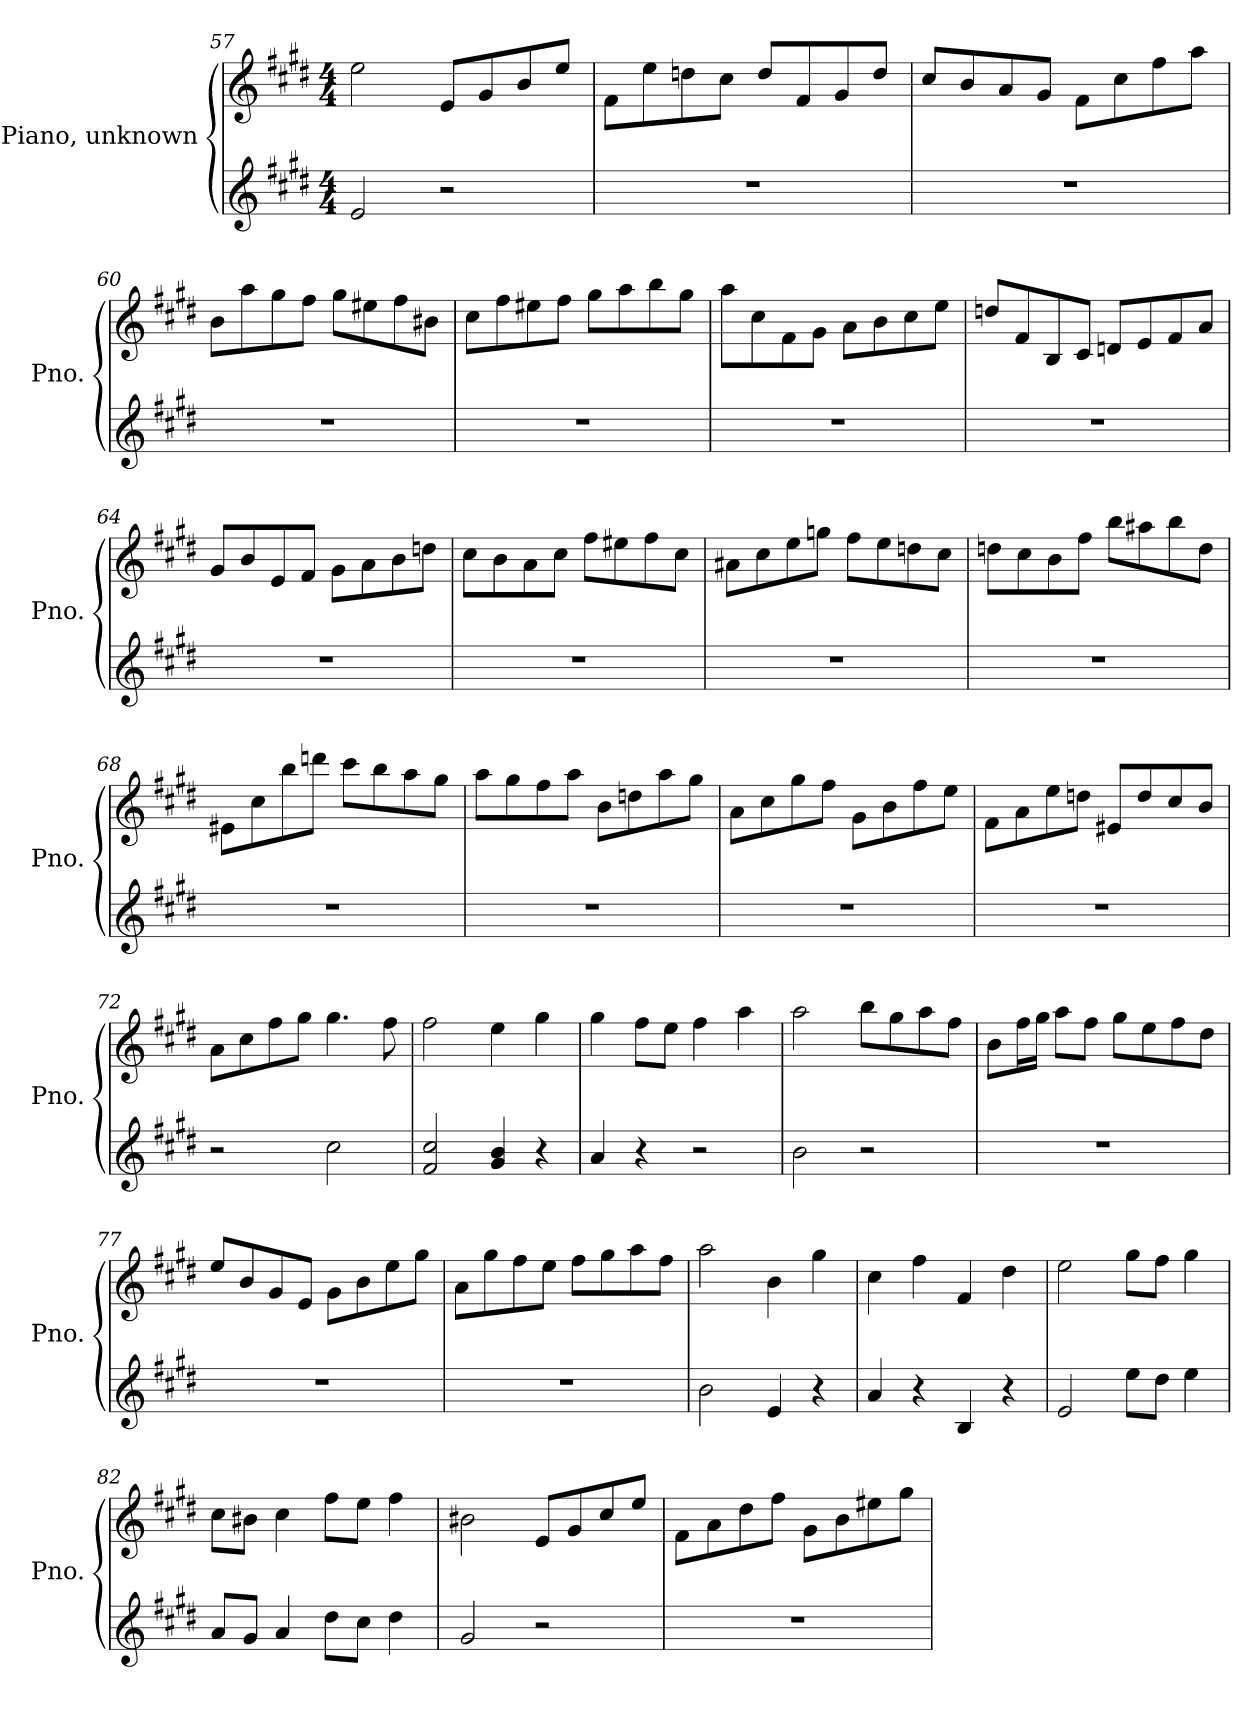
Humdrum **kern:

**kern	**kern
*part1	*part1
*staff2	*staff1
*I"Piano, unknown	*
*I'Pno.	*
*clefG2	*clefG2
*k[f#c#g#d#]	*k[f#c#g#d#]
*M4/4	*M4/4
=57	=57
2e/	2ee\
2r	8e/L
.	8g#/
.	8b/
.	8ee/J
=58	=58
1r	8f#\L
.	8ee\
.	8ddn\
.	8cc#\J
.	8dd/L
.	8f#/
.	8g#/
.	8dd/J
=59	=59
1r	8cc#/L
.	8b/
.	8a/
.	8g#/J
.	8f#\L
.	8cc#\
.	8ff#\
.	8aa\J
=60	=60
1r	8b\L
.	8aa\
.	8gg#\
.	8ff#\J
.	8gg#\L
.	8ee#X\
.	8ff#\
.	8b#X\J
!!LO:LB:g=z
=61	=61
1r	8cc#\L
.	8ff#\
.	8ee#X\
.	8ff#\J
.	8gg#\L
.	8aa\
.	8bb\
.	8gg#\J
=62	=62
1r	8aa\L
.	8cc#\
.	8f#\
.	8g#\J
.	8a\L
.	8b\
.	8cc#\
.	8ee\J
=63	=63
1r	8ddn/L
.	8f#/
.	8B/
.	8c#/J
.	8dn/L
.	8e/
.	8f#/
.	8a/J
=64	=64
1r	8g#/L
.	8b/
.	8e/
.	8f#/J
.	8g#\L
.	8a\
.	8b\
.	8ddn\J
!!LO:PB:g=z
=65	=65
1r	8cc#\L
.	8b\
.	8a\
.	8cc#\J
.	8ff#\L
.	8ee#X\
.	8ff#\
.	8cc#\J
=66	=66
1r	8a#X\L
.	8cc#\
.	8ee\
.	8ggn\J
.	8ff#\L
.	8ee\
.	8ddn\
.	8cc#\J
=67	=67
1r	8ddn\L
.	8cc#\
.	8b\
.	8ff#\J
.	8bb\L
.	8aa#X\
.	8bb\
.	8dd\J
=68	=68
1r	8e#X\L
.	8cc#\
.	8bb\
.	8dddn\J
.	8ccc#\L
.	8bb\
.	8aa\
.	8gg#\J
!!LO:LB:g=z
=69	=69
1r	8aa\L
.	8gg#\
.	8ff#\
.	8aa\J
.	8b\L
.	8ddn\
.	8aa\
.	8gg#\J
=70	=70
1r	8a\L
.	8cc#\
.	8gg#\
.	8ff#\J
.	8g#\L
.	8b\
.	8ff#\
.	8ee\J
=71	=71
1r	8f#\L
.	8a\
.	8ee\
.	8ddn\J
.	8e#X/L
.	8dd/
.	8cc#/
.	8b/J
=72	=72
2r	8a\L
.	8cc#\
.	8ff#\
.	8gg#\J
2cc#\	4.gg#\
.	8ff#\
=73	=73
2f#/ 2cc#/	2ff#\
4g#/ 4b/	4ee\
4r	4gg#\
!!LO:LB:g=z
=74	=74
4a/	4gg#\
4r	8ff#\L
.	8ee\J
2r	4ff#\
.	4aa\
=75	=75
2b\	2aa\
2r	8bb\L
.	8gg#\
.	8aa\
.	8ff#\J
=76	=76
1r	8b\L
.	16ff#\L
.	16gg#\JJ
.	8aa\L
.	8ff#\J
.	8gg#\L
.	8ee\
.	8ff#\
.	8dd#\J
=77	=77
1r	8ee/L
.	8b/
.	8g#/
.	8e/J
.	8g#\L
.	8b\
.	8ee\
.	8gg#\J
=78	=78
1r	8a\L
.	8gg#\
.	8ff#\
.	8ee\J
.	8ff#\L
.	8gg#\
.	8aa\
.	8ff#\J
=79	=79
2b\	2aa\
4e/	4b\
4r	4gg#\
!!LO:LB:g=z
=80	=80
4a/	4cc#\
4r	4ff#\
4B/	4f#/
4r	4dd#\
=81	=81
2e/	2ee\
8ee\L	8gg#\L
8dd#\J	8ff#\J
4ee\	4gg#\
=82	=82
8a/L	8cc#\L
8g#/J	8b#X\J
4a/	4cc#\
8dd#\L	8ff#\L
8cc#\J	8ee\J
4dd#\	4ff#\
=83	=83
2g#/	2b#X\
2r	8e/L
.	8g#/
.	8cc#/
.	8ee/J
=84	=84
1r	8f#\L
.	8a\
.	8dd#\
.	8ff#\J
.	8g#\L
.	8b\
.	8ee#X\
.	8gg#\J
=	=
*-	*-
